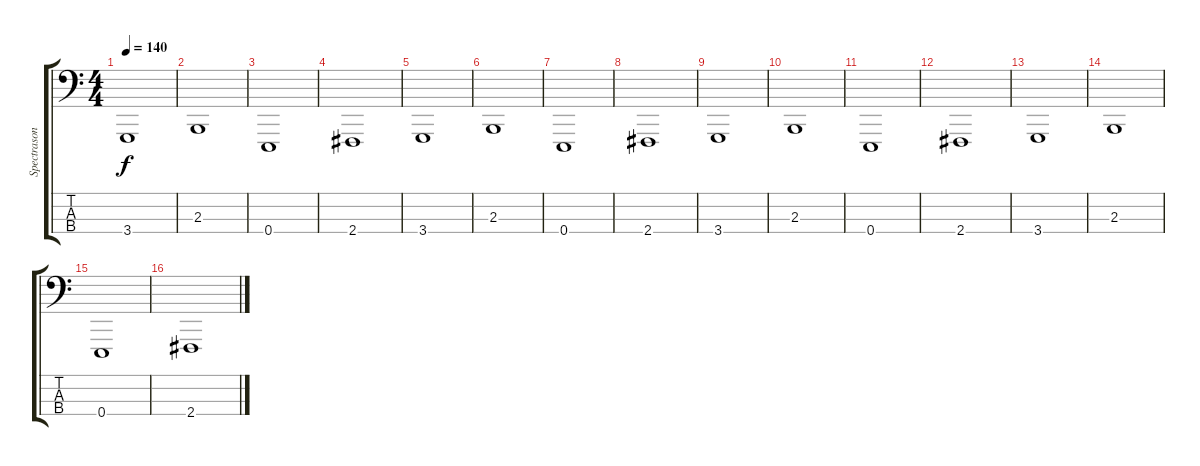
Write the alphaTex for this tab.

\track ("Spectrasonics Omnisphere" "Spectrason") {instrument lead2sawtooth}
\staff {score tabs}
\tuning (G2 D2 A1 E1) {hide}
\ts (4 4)
\tempo 140
\clef f4
\ks c
3.4.1{dy f} |
2.3.1 |
0.4.1 |
2.4.1 |
3.4.1 |
2.3.1 |
0.4.1 |
2.4.1 |
3.4.1 |
2.3.1 |
0.4.1 |
2.4.1 |
3.4.1 |
2.3.1 |
0.4.1 |
2.4.1
